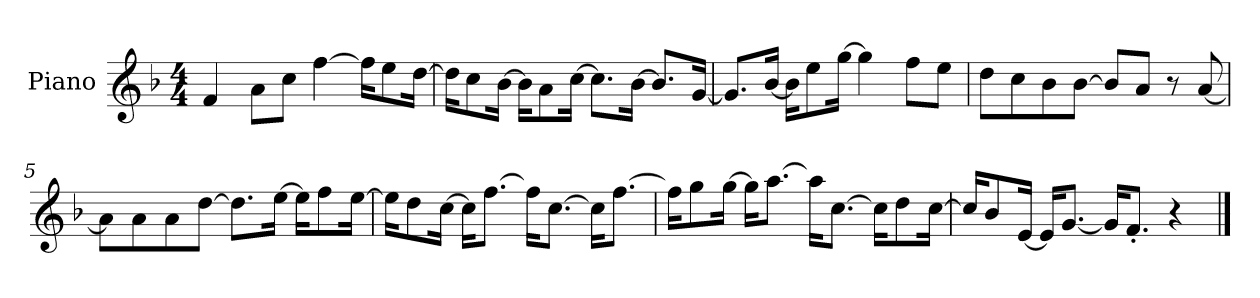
**kern
*part1
*staff1
*I"Piano
*I'P-no
*clefG2
*k[b-]
*M4/4
*MM90
=1
4f/
8a\L
8cc\J
[4ff\
16ff\KL]
8ee\
[16dd\Jk
=2
16dd\KL]
8cc\
[16b-\Jk
16b-\KL]
8a\
[16cc\Jk
8.cc\L]
[16b-\Jk
8.b-/L]
[16g/Jk
=3
8.g/L]
[16b-/Jk
16b-\KL]
8ee\
[16gg\Jk
4gg\]
8ff\L
8ee\J
=4
8dd\L
8cc\
8b-\
[8b-\J
8b-/L]
8a/J
8r
[8a/
!!LO:LB:g=z
=5
8a\L]
8a\
8a\
[8dd\J
8.dd\L]
[16ee\Jk
16ee\KL]
8ff\
[16ee\Jk
=6
16ee\KL]
8dd\
[16cc\Jk
16cc\KL]
[8.ff\J
16ff\KL]
[8.cc\J
16cc\KL]
[8.ff\J
=7
16ff\KL]
8gg\
[16gg\Jk
16gg\KL]
[8.aa\J
16aa\KL]
[8.cc\J
16cc\KL]
8dd\
[16cc\Jk
=8
16cc/KL]
8b-/
[16e/Jk
16e/KL]
[8.g/J
16g/KL]
8.f'/J
4r
==
*-
